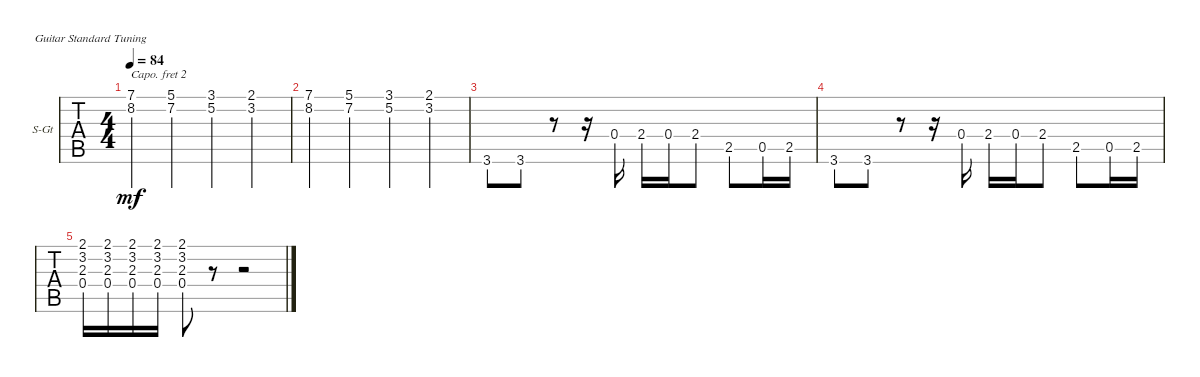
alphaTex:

\defaultSystemsLayout 4
\bracketExtendMode groupsimilarinstruments
\firstSystemTrackNameOrientation horizontal
\otherSystemsTrackNameOrientation horizontal
\chordDiagramsInScore
\track ("Steel Guitar" "S-Gt") {instrument acousticguitarsteel}
\staff {tabs}
\capo 2
\tuning (E4 B3 G3 D3 A2 E2)
\ts (4 4)
\tempo 84
\clef g2
\ks c
(8.2 7.1).4{dy mf} (5.1 7.2).4 (3.1 5.2).4 (3.2 2.1).4 |
(8.2 7.1).4 (5.1 7.2).4 (3.1 5.2).4 (3.2 2.1).4 |
3.6.8 3.6.8 r.8 r.16 0.4.16 2.4.16 0.4.16 2.4.8 2.5.8 0.5.16 2.5.16 |
3.6.8 3.6.8 r.8 r.16 0.4.16 2.4.16 0.4.16 2.4.8 2.5.8 0.5.16 2.5.16 |
(0.4 2.3 3.2 2.1).16 (0.4 2.3 3.2 2.1).16 (0.4 2.3 3.2 2.1).16 (0.4 2.3 3.2 2.1).16 (0.4 2.3 3.2 2.1).8 r.8 r.2
